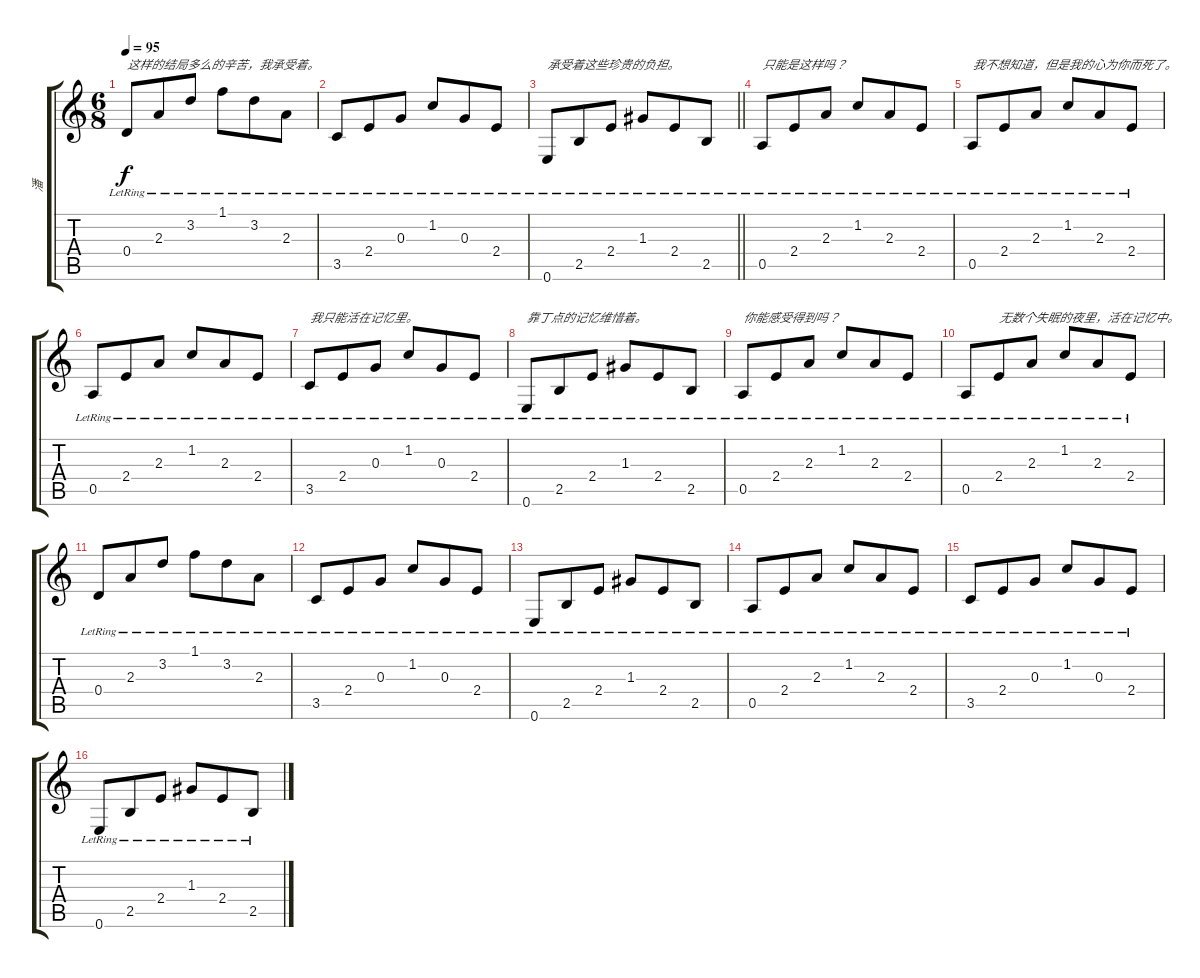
\track ("潘" "潘") {instrument acousticguitarsteel}
\staff {score tabs}
\tuning (E4 B3 G3 D3 A2 E2) {hide}
\ts (6 8)
\tempo 95
\clef g2
\ks c
0.4{lr}.8{txt "这样的结局多么的辛苦，我承受着。" dy f} 2.3{lr}.8 3.2{lr}.8 1.1{lr}.8 3.2{lr}.8 2.3{lr}.8 |
3.5{lr}.8 2.4{lr}.8 0.3{lr}.8 1.2{lr}.8 0.3{lr}.8 2.4{lr}.8 |
\barLineRight lightlight
0.6{lr}.8{txt "承受着这些珍贵的负担。"} 2.5{lr}.8 2.4{lr}.8 1.3{lr}.8 2.4{lr}.8 2.5{lr}.8 |
0.5{lr}.8{txt "只能是这样吗？"} 2.4{lr}.8 2.3{lr}.8 1.2{lr}.8 2.3{lr}.8 2.4{lr}.8 |
0.5{lr}.8{txt "我不想知道，但是我的心为你而死了。"} 2.4{lr}.8 2.3{lr}.8 1.2{lr}.8 2.3{lr}.8 2.4{lr}.8 |
0.5{lr}.8 2.4{lr}.8 2.3{lr}.8 1.2{lr}.8 2.3{lr}.8 2.4{lr}.8 |
3.5{lr}.8{txt "我只能活在记忆里。"} 2.4{lr}.8 0.3{lr}.8 1.2{lr}.8 0.3{lr}.8 2.4{lr}.8 |
0.6{lr}.8{txt "靠丁点的记忆维惜着。"} 2.5{lr}.8 2.4{lr}.8 1.3{lr}.8 2.4{lr}.8 2.5{lr}.8 |
0.5{lr}.8{txt "你能感受得到吗？"} 2.4{lr}.8 2.3{lr}.8 1.2{lr}.8 2.3{lr}.8 2.4{lr}.8 |
0.5{lr}.8 2.4{lr}.8{txt "无数个失眠的夜里，活在记忆中。"} 2.3{lr}.8 1.2{lr}.8 2.3{lr}.8 2.4{lr}.8 |
0.4{lr}.8 2.3{lr}.8 3.2{lr}.8 1.1{lr}.8 3.2{lr}.8 2.3{lr}.8 |
3.5{lr}.8 2.4{lr}.8 0.3{lr}.8 1.2{lr}.8{txt ""} 0.3{lr}.8 2.4{lr}.8 |
0.6{lr}.8 2.5{lr}.8 2.4{lr}.8 1.3{lr}.8 2.4{lr}.8 2.5{lr}.8 |
0.5{lr}.8 2.4{lr}.8 2.3{lr}.8 1.2{lr}.8 2.3{lr}.8 2.4{lr}.8 |
3.5{lr}.8 2.4{lr}.8 0.3{lr}.8 1.2{lr}.8 0.3{lr}.8 2.4{lr}.8 |
0.6{lr}.8 2.5{lr}.8 2.4{lr}.8 1.3{lr}.8 2.4{lr}.8 2.5{lr}.8
